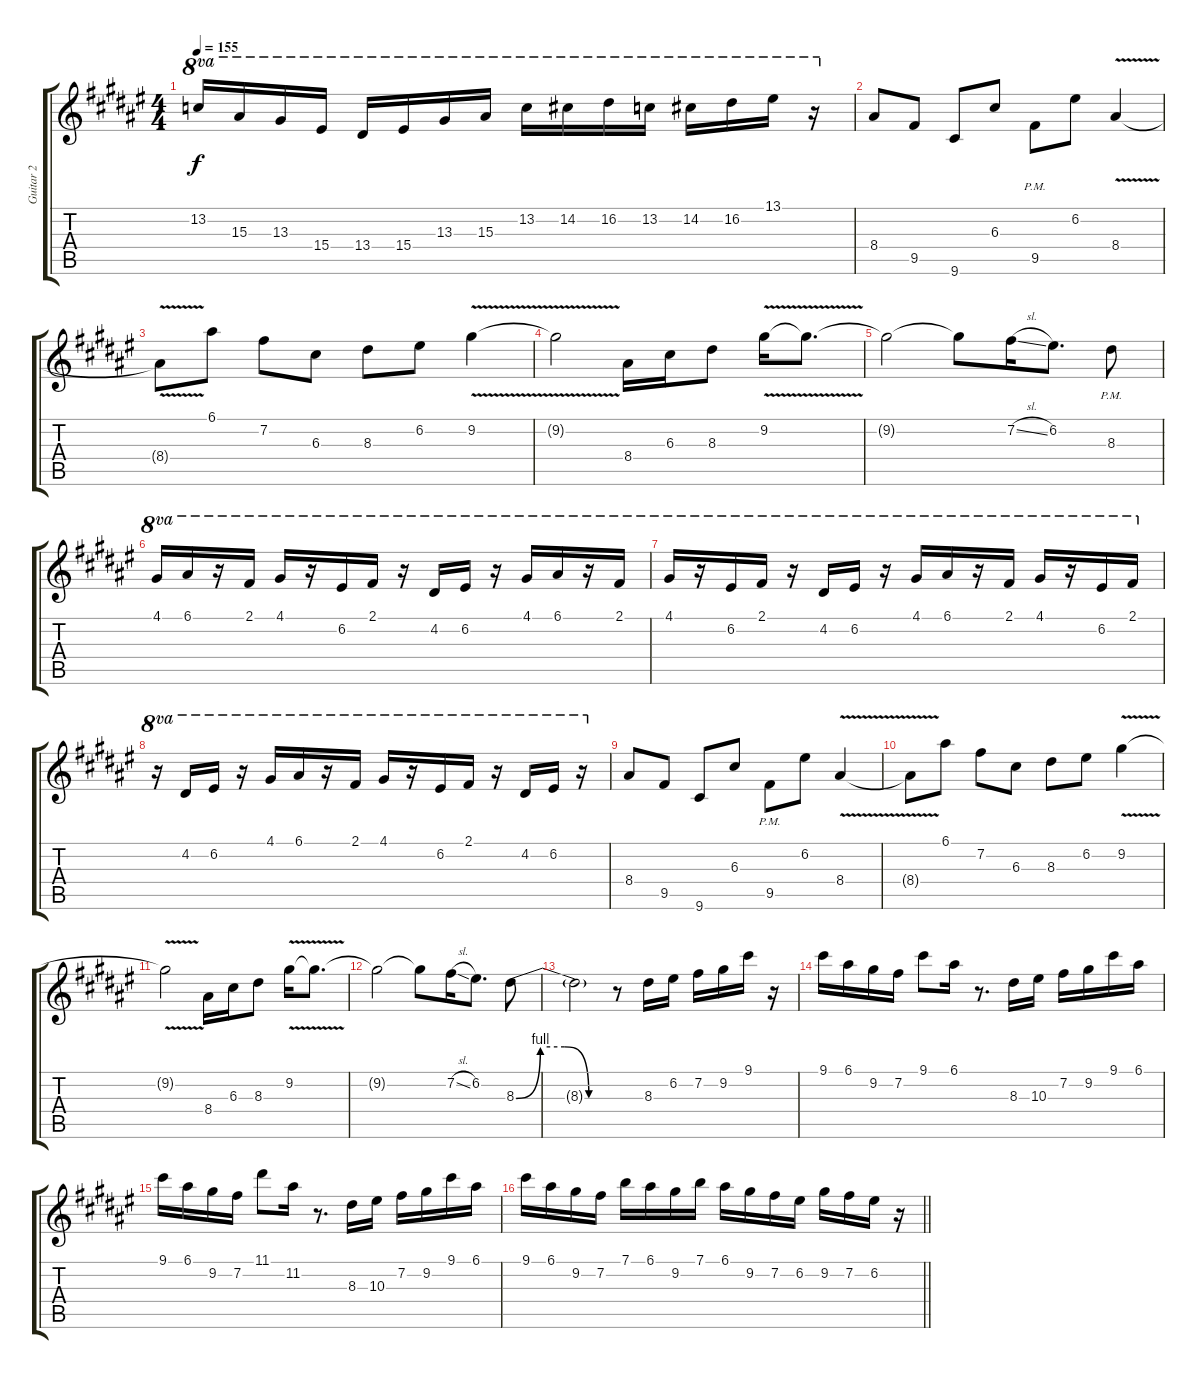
\track ("Guitar 2" "Guitar 2") {instrument overdrivenguitar}
\staff {score tabs}
\tuning (E4 B3 G3 D3 A2 E2) {hide}
\ts (4 4)
\tempo 155
\clef g2
\ks f#
13.2.16{ot 8va dy f} 15.3.16{ot 8va} 13.3.16{ot 8va} 15.4.16{ot 8va} 13.4.16{ot 8va} 15.4.16{ot 8va} 13.3.16{ot 8va} 15.3.16{ot 8va} 13.2.16{ot 8va} 14.2.16{ot 8va} 16.2.16{ot 8va} 13.2.16{ot 8va} 14.2.16{ot 8va} 16.2.16{ot 8va} 13.1.16{ot 8va} r.16{ot 8va} |
8.4.8 9.5.8 9.6.8 6.3.8 9.5{pm}.8 6.2.8 8.4{v}.4 |
8.4{t}.8 6.1.8 7.2.8 6.3.8 8.3.8 6.2.8 9.2{v}.4 |
9.2{t}.2 8.4.16 6.3.16 8.3.8 9.2{v}.16 9.2{t}.8{d} |
9.2{t}.2 9.2{t}.8 7.2{sl}.16 6.2.8{d} 8.3{pm}.8 |
4.1.16{ot 8va} 6.1.16{ot 8va} r.16{ot 8va} 2.1.16{ot 8va} 4.1.16{ot 8va} r.16{ot 8va} 6.2.16{ot 8va} 2.1.16{ot 8va} r.16{ot 8va} 4.2.16{ot 8va} 6.2.16{ot 8va} r.16{ot 8va} 4.1.16{ot 8va} 6.1.16{ot 8va} r.16{ot 8va} 2.1.16{ot 8va} |
4.1.16{ot 8va} r.16{ot 8va} 6.2.16{ot 8va} 2.1.16{ot 8va} r.16{ot 8va} 4.2.16{ot 8va} 6.2.16{ot 8va} r.16{ot 8va} 4.1.16{ot 8va} 6.1.16{ot 8va} r.16{ot 8va} 2.1.16{ot 8va} 4.1.16{ot 8va} r.16{ot 8va} 6.2.16{ot 8va} 2.1.16{ot 8va} |
r.16{ot 8va} 4.2.16{ot 8va} 6.2.16{ot 8va} r.16{ot 8va} 4.1.16{ot 8va} 6.1.16{ot 8va} r.16{ot 8va} 2.1.16{ot 8va} 4.1.16{ot 8va} r.16{ot 8va} 6.2.16{ot 8va} 2.1.16{ot 8va} r.16{ot 8va} 4.2.16{ot 8va} 6.2.16{ot 8va} r.16{ot 8va} |
8.4.8 9.5.8 9.6.8 6.3.8 9.5{pm}.8 6.2.8 8.4{v}.4 |
8.4{t}.8 6.1.8 7.2.8 6.3.8 8.3.8 6.2.8 9.2{v}.4 |
9.2{t}.2 8.4.16 6.3.16 8.3.8 9.2{v}.16 9.2{t}.8{d} |
9.2{t}.2 9.2{t}.8 7.2{sl}.16 6.2.8{d} 8.3{be (custom 0 0 15 4 30 4 45 0 60 0)}.8 |
8.3{t}.2 r.8 8.3.16 6.2.16 7.2.16 9.2.16 9.1.16 r.16 |
9.1.16 6.1.16 9.2.16 7.2.16 9.1.8 6.1.16 r.8{d} 8.3.16 10.3.16 7.2.16 9.2.16 9.1.16 6.1.16 |
9.1.16 6.1.16 9.2.16 7.2.16 11.1.8 11.2.16 r.8{d} 8.3.16 10.3.16 7.2.16 9.2.16 9.1.16 6.1.16 |
\barLineRight lightlight
9.1.16 6.1.16 9.2.16 7.2.16 7.1.16 6.1.16 9.2.16 7.1.16 6.1.16 9.2.16 7.2.16 6.2.16 9.2.16 7.2.16 6.2.16 r.16
